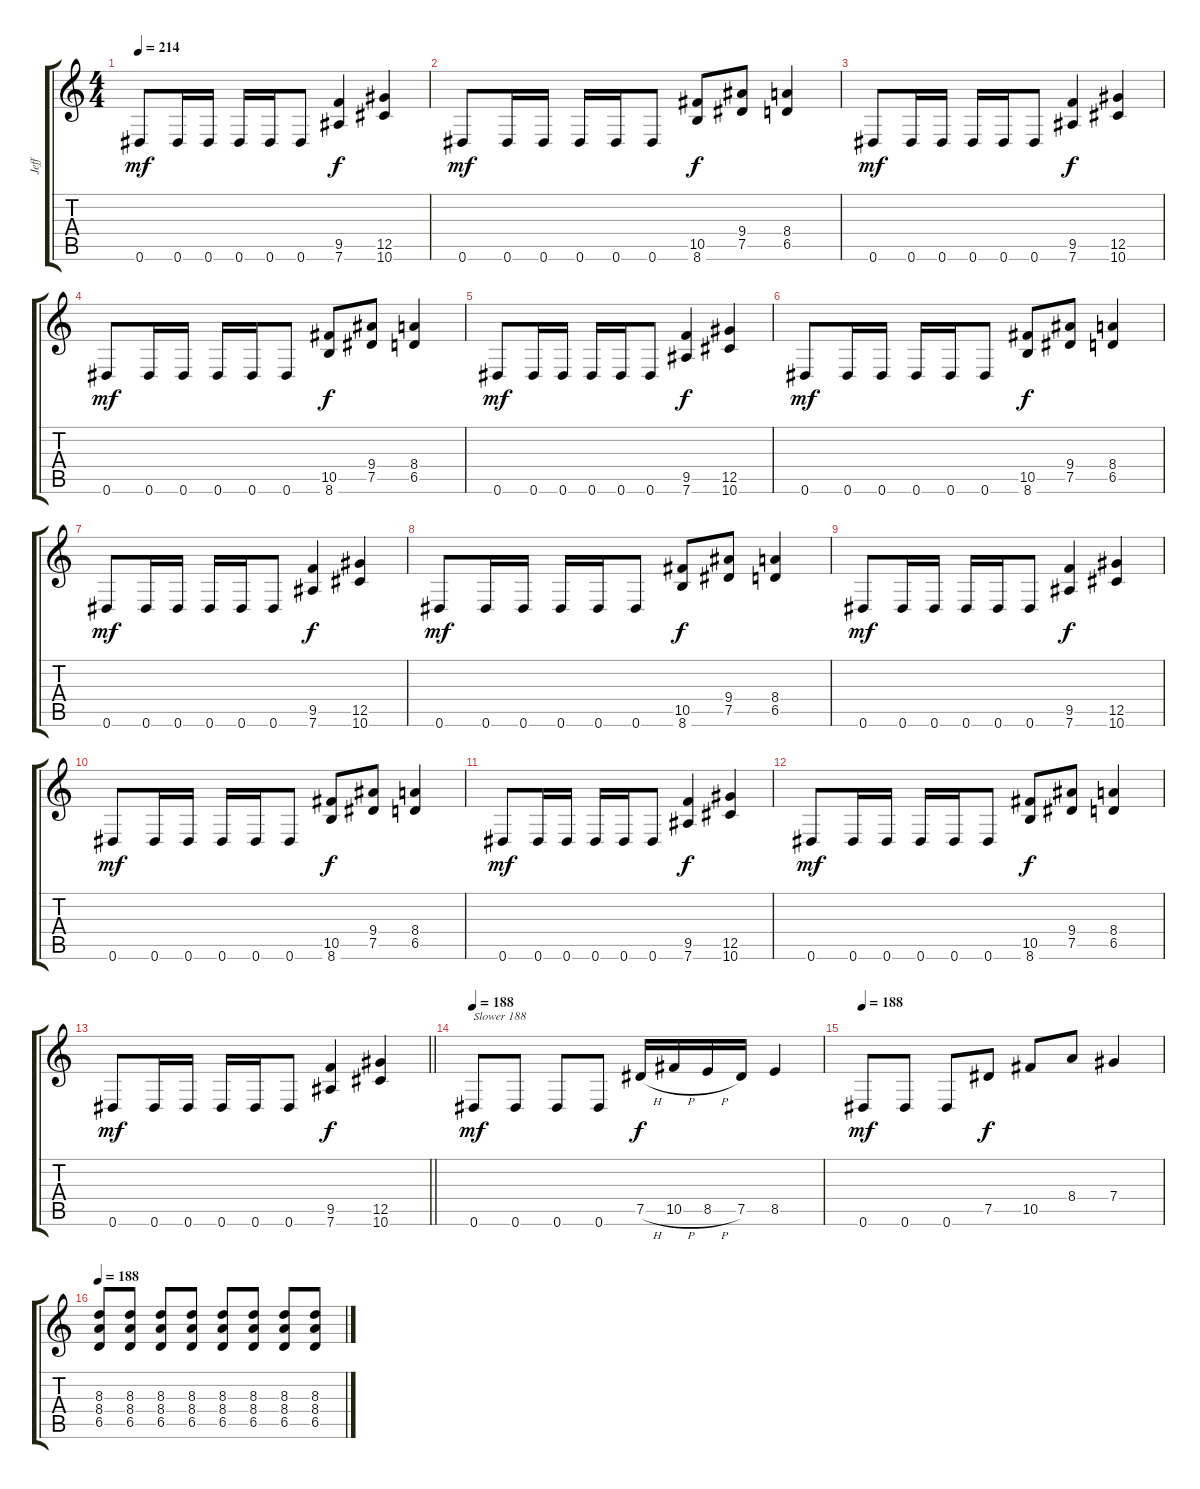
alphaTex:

\track ("Jeff" "Jeff") {instrument distortionguitar}
\staff {score tabs}
\tuning (Eb4 Bb3 Gb3 Db3 Ab2 Eb2) {hide}
\ts (4 4)
\tempo 214
\clef g2
\ks c
0.6.8{dy mf} 0.6.16 0.6.16 0.6.16 0.6.16 0.6.8 (9.5 7.6).4{dy f} (12.5 10.6).4 |
0.6.8{dy mf} 0.6.16 0.6.16 0.6.16 0.6.16 0.6.8 (10.5 8.6).8{dy f} (9.4 7.5).8 (8.4 6.5).4 |
0.6.8{dy mf} 0.6.16 0.6.16 0.6.16 0.6.16 0.6.8 (9.5 7.6).4{dy f} (12.5 10.6).4 |
0.6.8{dy mf} 0.6.16 0.6.16 0.6.16 0.6.16 0.6.8 (10.5 8.6).8{dy f} (9.4 7.5).8 (8.4 6.5).4 |
0.6.8{dy mf} 0.6.16 0.6.16 0.6.16 0.6.16 0.6.8 (9.5 7.6).4{dy f} (12.5 10.6).4 |
0.6.8{dy mf} 0.6.16 0.6.16 0.6.16 0.6.16 0.6.8 (10.5 8.6).8{dy f} (9.4 7.5).8 (8.4 6.5).4 |
0.6.8{dy mf} 0.6.16 0.6.16 0.6.16 0.6.16 0.6.8 (9.5 7.6).4{dy f} (12.5 10.6).4 |
0.6.8{dy mf} 0.6.16 0.6.16 0.6.16 0.6.16 0.6.8 (10.5 8.6).8{dy f} (9.4 7.5).8 (8.4 6.5).4 |
0.6.8{dy mf} 0.6.16 0.6.16 0.6.16 0.6.16 0.6.8 (9.5 7.6).4{dy f} (12.5 10.6).4 |
0.6.8{dy mf} 0.6.16 0.6.16 0.6.16 0.6.16 0.6.8 (10.5 8.6).8{dy f} (9.4 7.5).8 (8.4 6.5).4 |
0.6.8{dy mf} 0.6.16 0.6.16 0.6.16 0.6.16 0.6.8 (9.5 7.6).4{dy f} (12.5 10.6).4 |
0.6.8{dy mf} 0.6.16 0.6.16 0.6.16 0.6.16 0.6.8 (10.5 8.6).8{dy f} (9.4 7.5).8 (8.4 6.5).4 |
\barLineRight lightlight
0.6.8{dy mf} 0.6.16 0.6.16 0.6.16 0.6.16 0.6.8 (9.5 7.6).4{dy f} (12.5 10.6).4 |
\tempo 188
0.6.8{txt "Slower 188" dy mf} 0.6.8 0.6.8 0.6.8 7.5{h}.16{dy f} 10.5{h}.16 8.5{h}.16 7.5.16 8.5.4 |
\tempo 188
0.6.8{dy mf} 0.6.8 0.6.8 7.5.8{dy f} 10.5.8 8.4.8 7.4.4 |
\tempo 188
(8.3 8.4 6.5).8 (8.3 8.4 6.5).8 (8.3 8.4 6.5).8 (8.3 8.4 6.5).8 (8.3 8.4 6.5).8 (8.3 8.4 6.5).8 (8.3 8.4 6.5).8 (8.3 8.4 6.5).8
